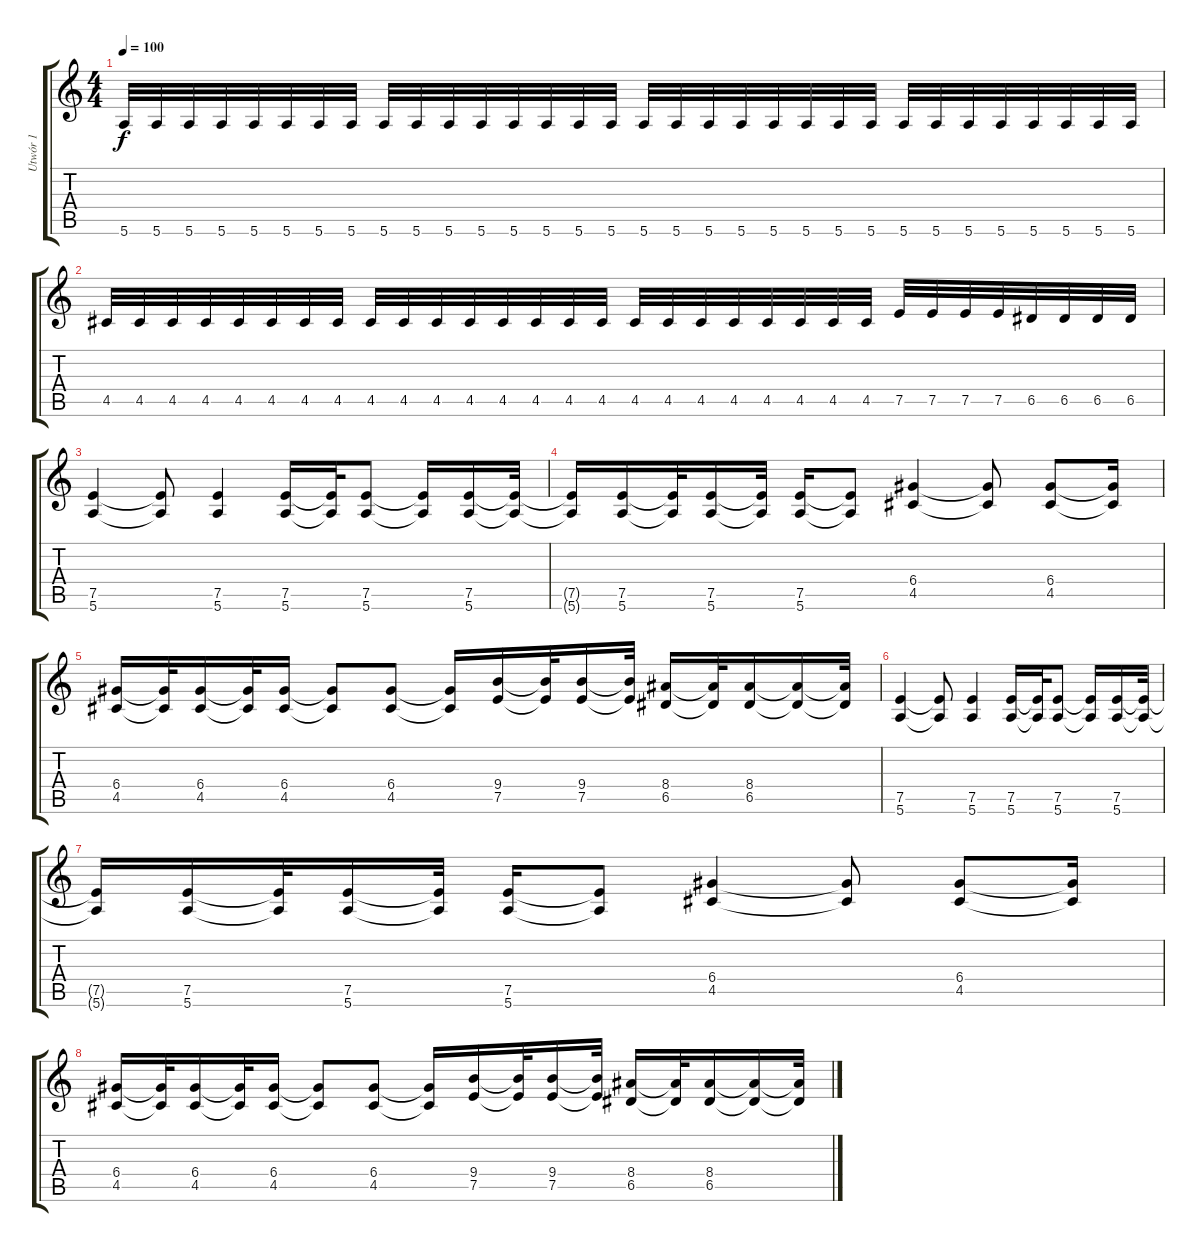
\track ("Utwór 1" "Utwór 1") {instrument distortionguitar}
\staff {score tabs}
\tuning (E4 B3 G3 D3 A2 E2) {hide}
\ts (4 4)
\tempo 100
\clef g2
\ks c
5.6.32{dy f} 5.6.32 5.6.32 5.6.32 5.6.32 5.6.32 5.6.32 5.6.32 5.6.32 5.6.32 5.6.32 5.6.32 5.6.32 5.6.32 5.6.32 5.6.32 5.6.32 5.6.32 5.6.32 5.6.32 5.6.32 5.6.32 5.6.32 5.6.32 5.6.32 5.6.32 5.6.32 5.6.32 5.6.32 5.6.32 5.6.32 5.6.32 |
4.5.32 4.5.32 4.5.32 4.5.32 4.5.32 4.5.32 4.5.32 4.5.32 4.5.32 4.5.32 4.5.32 4.5.32 4.5.32 4.5.32 4.5.32 4.5.32 4.5.32 4.5.32 4.5.32 4.5.32 4.5.32 4.5.32 4.5.32 4.5.32 7.5.32 7.5.32 7.5.32 7.5.32 6.5.32 6.5.32 6.5.32 6.5.32 |
(7.5 5.6).4 (7.5{t} 5.6{t}).8 (7.5 5.6).4 (7.5 5.6).16 (7.5{t} 5.6{t}).32 (7.5 5.6).8 (7.5{t} 5.6{t}).16 (7.5 5.6).16 (7.5{t} 5.6{t}).32 |
(7.5{t} 5.6{t}).16 (7.5 5.6).16 (7.5{t} 5.6{t}).32 (7.5 5.6).16 (7.5{t} 5.6{t}).32 (7.5 5.6).16 (7.5{t} 5.6{t}).8 (6.4 4.5).4 (6.4{t} 4.5{t}).8 (6.4 4.5).8 (6.4{t} 4.5{t}).16 |
(6.4 4.5).16 (6.4{t} 4.5{t}).32 (6.4 4.5).16 (6.4{t} 4.5{t}).32 (6.4 4.5).16 (6.4{t} 4.5{t}).8 (6.4 4.5).8 (6.4{t} 4.5{t}).16 (9.4 7.5).16 (9.4{t} 7.5{t}).32 (9.4 7.5).16 (9.4{t} 7.5{t}).32 (8.4 6.5).16 (8.4{t} 6.5{t}).32 (8.4 6.5).16 (8.4{t} 6.5{t}).16 (8.4{t} 6.5{t}).32 |
(7.5 5.6).4 (7.5{t} 5.6{t}).8 (7.5 5.6).4 (7.5 5.6).16 (7.5{t} 5.6{t}).32 (7.5 5.6).8 (7.5{t} 5.6{t}).16 (7.5 5.6).16 (7.5{t} 5.6{t}).32 |
(7.5{t} 5.6{t}).16 (7.5 5.6).16 (7.5{t} 5.6{t}).32 (7.5 5.6).16 (7.5{t} 5.6{t}).32 (7.5 5.6).16 (7.5{t} 5.6{t}).8 (6.4 4.5).4 (6.4{t} 4.5{t}).8 (6.4 4.5).8 (6.4{t} 4.5{t}).16 |
(6.4 4.5).16 (6.4{t} 4.5{t}).32 (6.4 4.5).16 (6.4{t} 4.5{t}).32 (6.4 4.5).16 (6.4{t} 4.5{t}).8 (6.4 4.5).8 (6.4{t} 4.5{t}).16 (9.4 7.5).16 (9.4{t} 7.5{t}).32 (9.4 7.5).16 (9.4{t} 7.5{t}).32 (8.4 6.5).16 (8.4{t} 6.5{t}).32 (8.4 6.5).16 (8.4{t} 6.5{t}).16 (8.4{t} 6.5{t}).32
